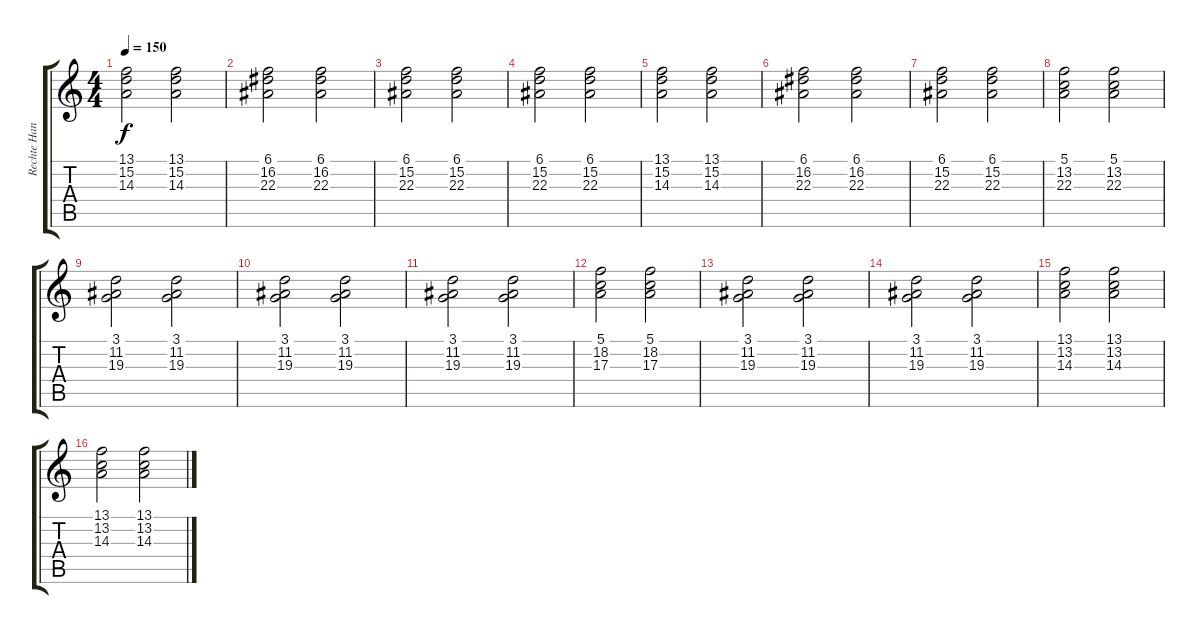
\track ("Rechte Hand" "Rechte Han") {instrument acousticgrandpiano}
\staff {score tabs}
\tuning (E4 B3 G3 D3 A2 E2) {hide}
\ts (4 4)
\tempo 150
\clef g2
\ks c
(13.1 15.2 14.3).2{dy f} (13.1 15.2 14.3).2 |
(6.1 16.2 22.3).2 (6.1 16.2 22.3).2 |
(6.1 15.2 22.3).2 (6.1 15.2 22.3).2 |
(6.1 15.2 22.3).2 (6.1 15.2 22.3).2 |
(13.1 15.2 14.3).2 (13.1 15.2 14.3).2 |
(6.1 16.2 22.3).2 (6.1 16.2 22.3).2 |
(6.1 15.2 22.3).2 (6.1 15.2 22.3).2 |
(5.1 13.2 22.3).2 (5.1 13.2 22.3).2 |
(3.1 11.2 19.3).2 (3.1 11.2 19.3).2 |
(3.1 11.2 19.3).2 (3.1 11.2 19.3).2 |
(3.1 11.2 19.3).2 (3.1 11.2 19.3).2 |
(5.1 18.2 17.3).2 (5.1 18.2 17.3).2 |
(3.1 11.2 19.3).2 (3.1 11.2 19.3).2 |
(3.1 11.2 19.3).2 (3.1 11.2 19.3).2 |
(13.1 13.2 14.3).2 (13.1 13.2 14.3).2 |
(13.1 13.2 14.3).2 (13.1 13.2 14.3).2
